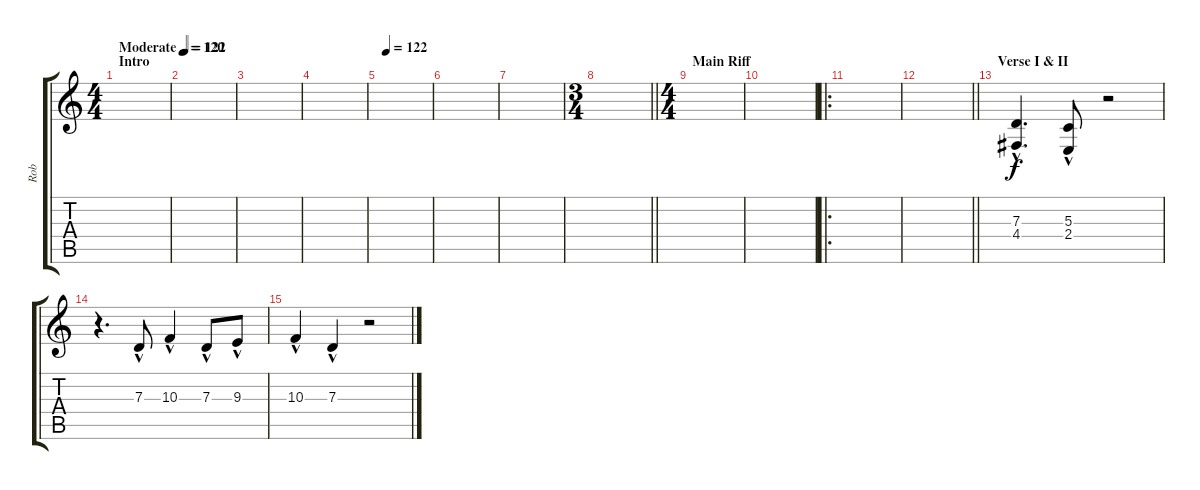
\track ("Rob" "Rob") {instrument lead2sawtooth}
\staff {score tabs}
\tuning (E4 B3 G3 D3 A2 E2) {hide}
\ts (4 4)
\section ("" "Intro")
\tempo (122 "Moderate")
\tempo 119
\tempo (122 "Moderate")
\clef g2
\ks c
|
\tempo 120
|
|
|
\tempo (122 0.125)
|
|
|
\ts (3 4)
\barLineRight lightlight
|
\ts (4 4)
\section ("" "Main Riff")
|
|
\ro
|
\barLineRight lightlight
|
\section ("" "Verse I & II")
(7.3{hac} 4.4).4{d} (5.3{hac} 2.4).8 r.2 |
r.4{d} 7.3{hac}.8 10.3{hac}.4 7.3{hac}.8 9.3{hac}.8 |
10.3{hac}.4 7.3{hac}.4 r.2
